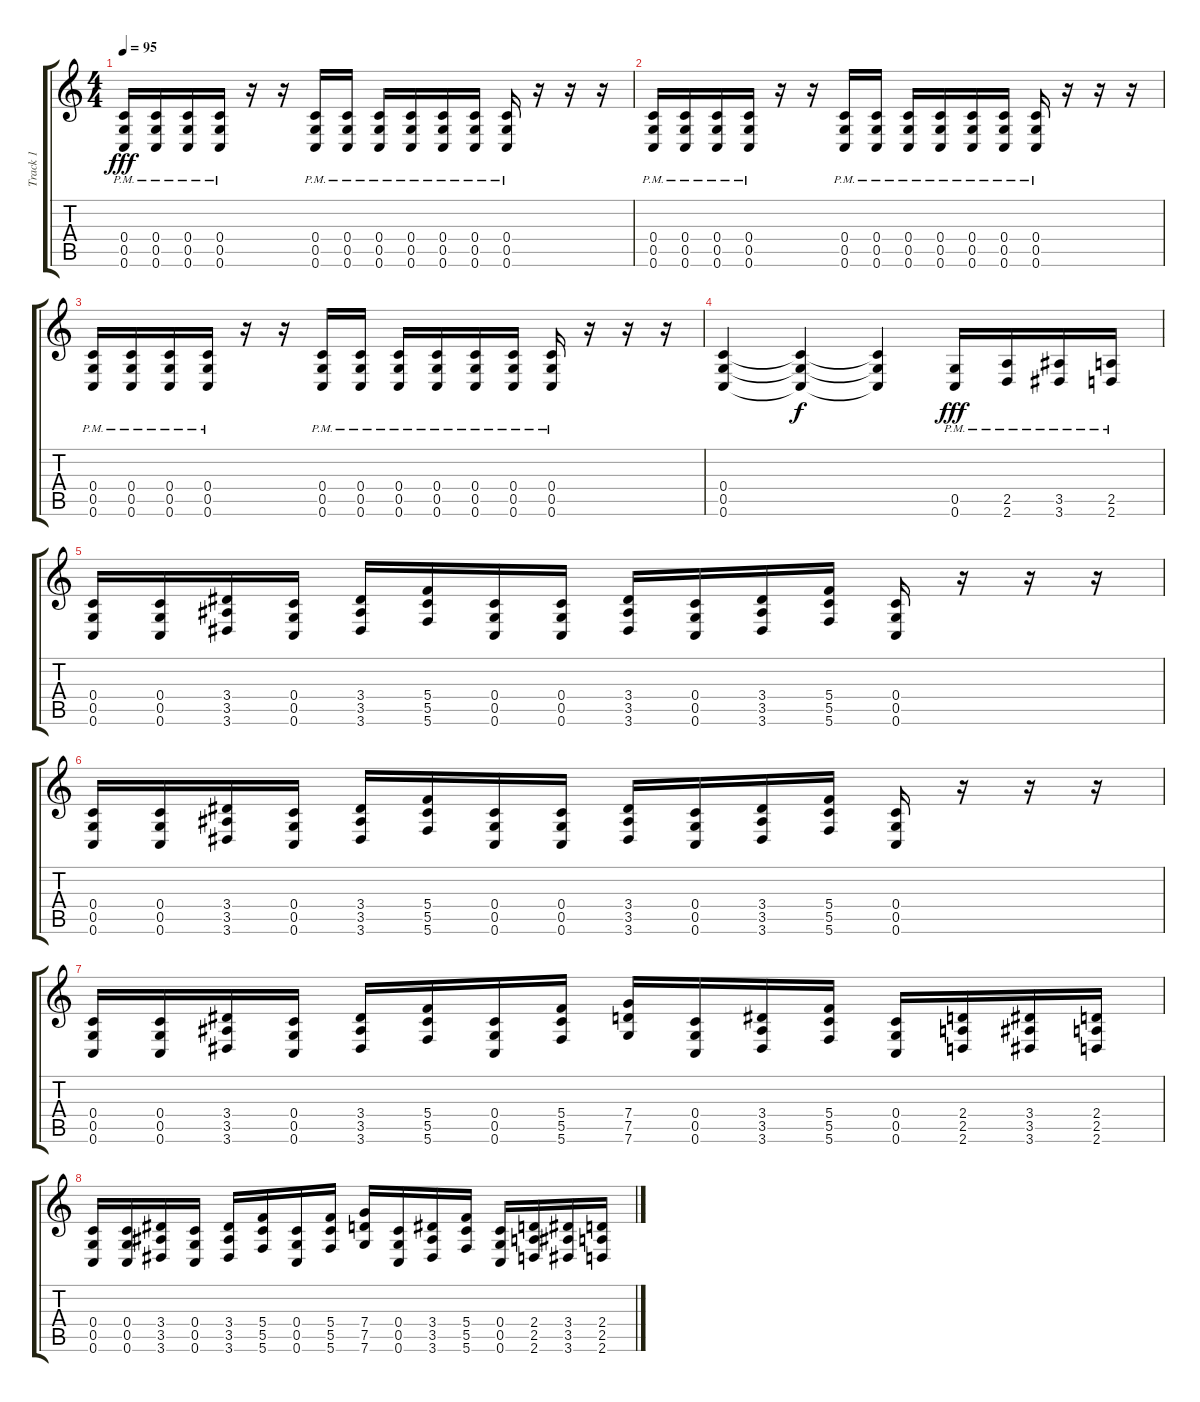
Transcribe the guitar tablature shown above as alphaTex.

\track ("Track 1" "Track 1") {instrument overdrivenguitar}
\staff {score tabs}
\tuning (D4 A3 F3 C3 G2 C2) {hide}
\ts (4 4)
\tempo 95
\clef g2
\ks c
(0.4{pm} 0.5{pm} 0.6{pm}).16{dy fff} (0.4{pm} 0.5{pm} 0.6{pm}).16 (0.4{pm} 0.5{pm} 0.6{pm}).16 (0.4{pm} 0.5{pm} 0.6{pm}).16 r.16 r.16 (0.4{pm} 0.5{pm} 0.6{pm}).16 (0.4{pm} 0.5{pm} 0.6{pm}).16 (0.4{pm} 0.5{pm} 0.6{pm}).16 (0.4{pm} 0.5{pm} 0.6{pm}).16 (0.4{pm} 0.5{pm} 0.6{pm}).16 (0.4{pm} 0.5{pm} 0.6{pm}).16 (0.4{pm} 0.5{pm} 0.6{pm}).16 r.16 r.16 r.16 |
(0.4{pm} 0.5{pm} 0.6{pm}).16 (0.4{pm} 0.5{pm} 0.6{pm}).16 (0.4{pm} 0.5{pm} 0.6{pm}).16 (0.4{pm} 0.5{pm} 0.6{pm}).16 r.16 r.16 (0.4{pm} 0.5{pm} 0.6{pm}).16 (0.4{pm} 0.5{pm} 0.6{pm}).16 (0.4{pm} 0.5{pm} 0.6{pm}).16 (0.4{pm} 0.5{pm} 0.6{pm}).16 (0.4{pm} 0.5{pm} 0.6{pm}).16 (0.4{pm} 0.5{pm} 0.6{pm}).16 (0.4{pm} 0.5{pm} 0.6{pm}).16 r.16 r.16 r.16 |
(0.4{pm} 0.5{pm} 0.6{pm}).16 (0.4{pm} 0.5{pm} 0.6{pm}).16 (0.4{pm} 0.5{pm} 0.6{pm}).16 (0.4{pm} 0.5{pm} 0.6{pm}).16 r.16 r.16 (0.4{pm} 0.5{pm} 0.6{pm}).16 (0.4{pm} 0.5{pm} 0.6{pm}).16 (0.4{pm} 0.5{pm} 0.6{pm}).16 (0.4{pm} 0.5{pm} 0.6{pm}).16 (0.4{pm} 0.5{pm} 0.6{pm}).16 (0.4{pm} 0.5{pm} 0.6{pm}).16 (0.4{pm} 0.5{pm} 0.6{pm}).16 r.16 r.16 r.16 |
(0.4 0.5 0.6).4 (0.4{t} 0.5{t} 0.6{t}).4{dy f} (0.4{t} 0.5{t} 0.6{t}).4 (0.5{pm} 0.6{pm}).16{dy fff} (2.5{pm} 2.6{pm}).16 (3.5{pm} 3.6{pm}).16 (2.5{pm} 2.6{pm}).16 |
(0.4 0.5 0.6).16 (0.4 0.5 0.6).16 (3.4 3.5 3.6).16 (0.4 0.5 0.6).16 (3.4 3.5 3.6).16 (5.4 5.5 5.6).16 (0.4 0.5 0.6).16 (0.4 0.5 0.6).16 (3.4 3.5 3.6).16 (0.4 0.5 0.6).16 (3.4 3.5 3.6).16 (5.4 5.5 5.6).16 (0.4 0.5 0.6).16 r.16 r.16 r.16 |
(0.4 0.5 0.6).16 (0.4 0.5 0.6).16 (3.4 3.5 3.6).16 (0.4 0.5 0.6).16 (3.4 3.5 3.6).16 (5.4 5.5 5.6).16 (0.4 0.5 0.6).16 (0.4 0.5 0.6).16 (3.4 3.5 3.6).16 (0.4 0.5 0.6).16 (3.4 3.5 3.6).16 (5.4 5.5 5.6).16 (0.4 0.5 0.6).16 r.16 r.16 r.16 |
(0.4 0.5 0.6).16 (0.4 0.5 0.6).16 (3.4 3.5 3.6).16 (0.4 0.5 0.6).16 (3.4 3.5 3.6).16 (5.4 5.5 5.6).16 (0.4 0.5 0.6).16 (5.4 5.5 5.6).16 (7.4 7.5 7.6).16 (0.4 0.5 0.6).16 (3.4 3.5 3.6).16 (5.4 5.5 5.6).16 (0.4 0.5 0.6).16 (2.4 2.5 2.6).16 (3.4 3.5 3.6).16 (2.4 2.5 2.6).16 |
(0.4 0.5 0.6).16 (0.4 0.5 0.6).16 (3.4 3.5 3.6).16 (0.4 0.5 0.6).16 (3.4 3.5 3.6).16 (5.4 5.5 5.6).16 (0.4 0.5 0.6).16 (5.4 5.5 5.6).16 (7.4 7.5 7.6).16 (0.4 0.5 0.6).16 (3.4 3.5 3.6).16 (5.4 5.5 5.6).16 (0.4 0.5 0.6).16 (2.4 2.5 2.6).16 (3.4 3.5 3.6).16 (2.4 2.5 2.6).16
